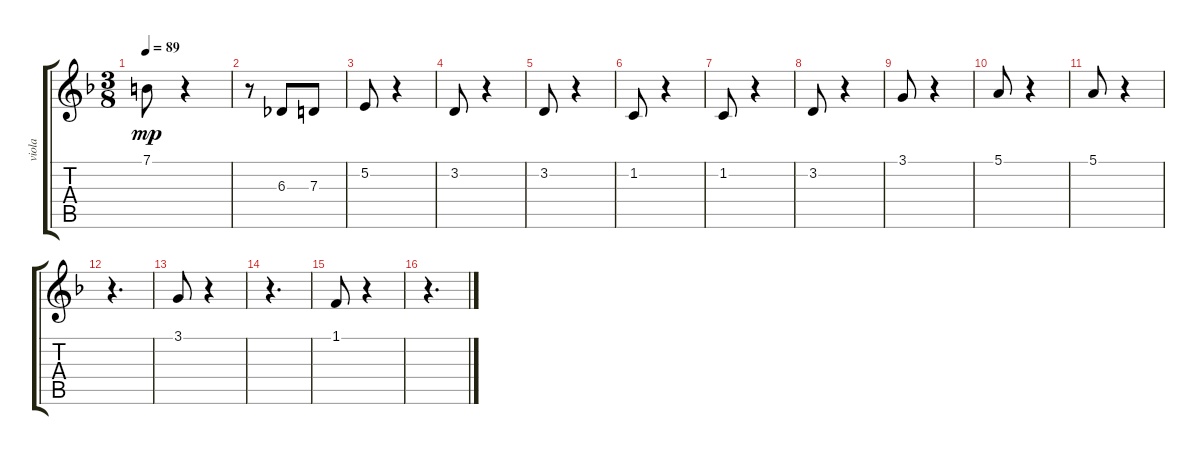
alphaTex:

\track ("viola" "viola") {instrument stringensemble1}
\staff {score tabs}
\tuning (E4 B3 G3 D3 A2 E2) {hide}
\ts (3 8)
\tempo 89
\clef g2
\ks dminor
7.1.8{dy mp} r.4 |
r.8 6.3.8 7.3.8 |
5.2.8 r.4 |
3.2.8 r.4 |
3.2.8 r.4 |
1.2.8 r.4 |
1.2.8 r.4 |
3.2.8 r.4 |
3.1.8 r.4 |
5.1.8 r.4 |
5.1.8 r.4 |
r.4{d} |
3.1.8 r.4 |
r.4{d} |
1.1.8 r.4 |
r.4{d}
